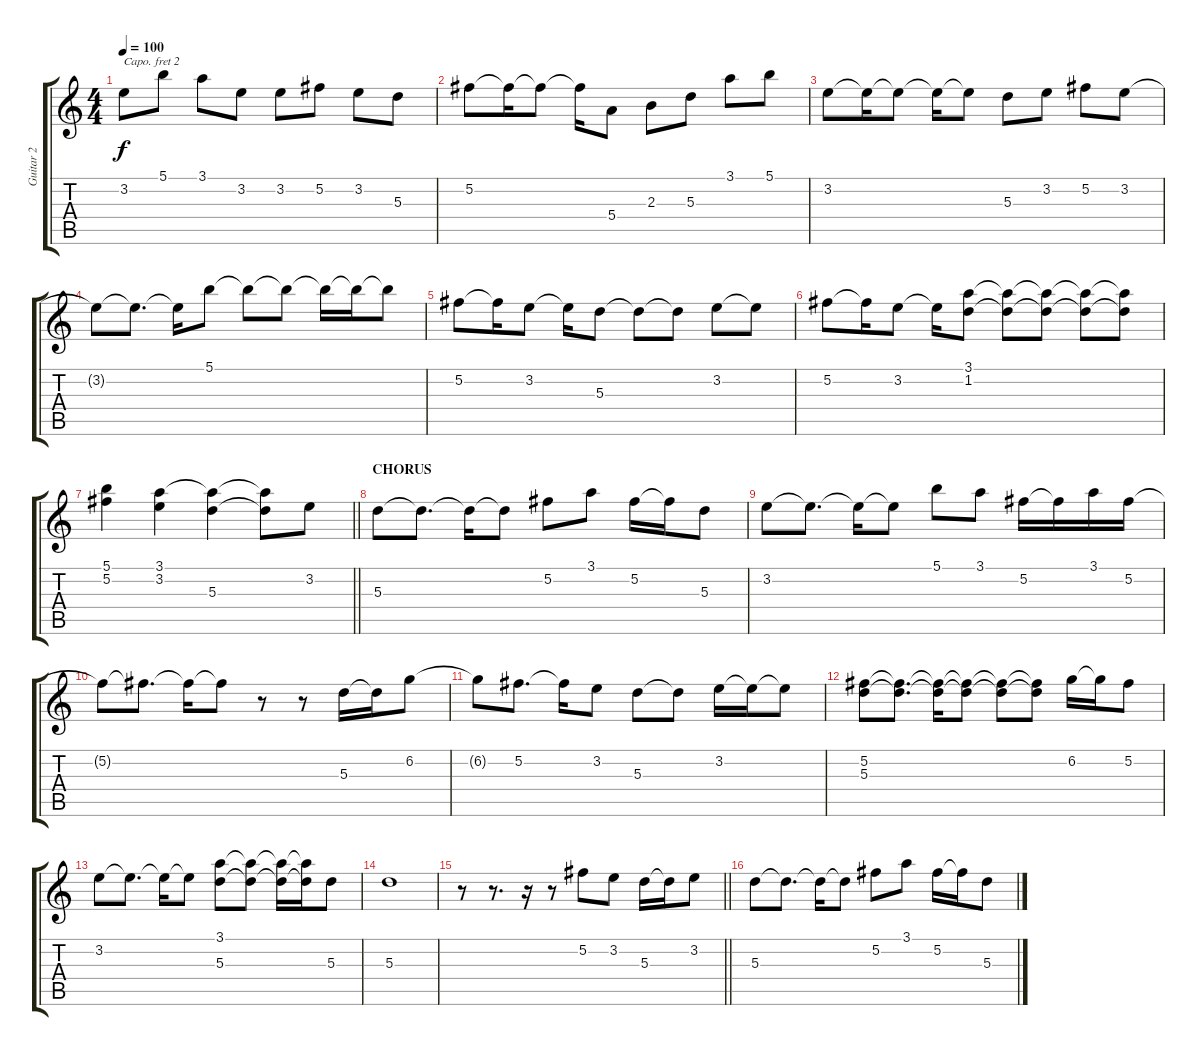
\track ("Guitar 2" "Guitar 2") {instrument acousticguitarnylon}
\staff {score tabs}
\capo 2
\tuning (E4 B3 G3 D3 A2 E2) {hide}
\ts (4 4)
\tempo 100
\clef g2
\ks c
3.2{t}.8{dy f} 5.1.8 3.1.8 3.2.8 3.2.8 5.2.8 3.2.8 5.3.8 |
5.2.8 5.2{t}.16 5.2{t}.8 5.2{t}.16 5.4.8 2.3.8 5.3.8 3.1.8 5.1.8 |
3.2.8 3.2{t}.16 3.2{t}.8 3.2{t}.16 3.2{t}.8 5.3.8 3.2.8 5.2.8 3.2.8 |
3.2{t}.8 3.2{t}.8{d} 3.2{t}.16 5.1.8 5.1{t}.8 5.1{t}.8 5.1{t}.16 5.1{t}.16 5.1{t}.8 |
5.2.8 5.2{t}.16 3.2.8 3.2{t}.16 5.3.8 5.3{t}.8 5.3{t}.8 3.2.8 3.2{t}.8 |
5.2.8 5.2{t}.16 3.2.8 3.2{t}.16 (3.1 1.2).8 (3.1{t} 1.2{t}).8 (3.1{t} 1.2{t}).8 (3.1{t} 1.2{t}).8 (3.1{t} 1.2{t}).8 |
\barLineRight lightlight
(5.1 5.2).4 (3.1 3.2).4 (3.1{t} 5.3).4 (3.1{t} 5.3{t}).8 3.2.8 |
\section ("" "CHORUS")
5.3.8 5.3{t}.8{d} 5.3{t}.16 5.3{t}.8 5.2.8 3.1.8 5.2.16 5.2{t}.16 5.3.8 |
3.2.8 3.2{t}.8{d} 3.2{t}.16 3.2{t}.8 5.1.8 3.1.8 5.2.16 5.2{t}.16 3.1.16 5.2.16 |
5.2{t}.8 5.2{t}.8{d} 5.2{t}.16 5.2{t}.8 r.8 r.8 5.3.16 5.3{t}.16 6.2.8 |
6.2{t}.8 5.2.8{d} 5.2{t}.16 3.2.8 5.3.8 5.3{t}.8 3.2.16 3.2{t}.16 3.2{t}.8 |
(5.2 5.3).8 (5.2{t} 5.3{t}).8{d} (5.2{t} 5.3{t}).16 (5.2{t} 5.3{t}).8 (5.2{t} 5.3{t}).8 (5.2{t} 5.3{t}).8 6.2.16 6.2{t}.16 5.2.8 |
3.2.8 3.2{t}.8{d} 3.2{t}.16 3.2{t}.8 (3.1 5.3).8 (3.1{t} 5.3{t}).8 (3.1{t} 5.3{t}).16 (3.1{t} 5.3{t}).16 5.3.8 |
5.3.1 |
\barLineRight lightlight
r.8 r.8{d} r.16 r.8 5.2.8 3.2.8 5.3.16 5.3{t}.16 3.2.8 |
\section ("" "")
5.3.8 5.3{t}.8{d} 5.3{t}.16 5.3{t}.8 5.2.8 3.1.8 5.2.16 5.2{t}.16 5.3.8
